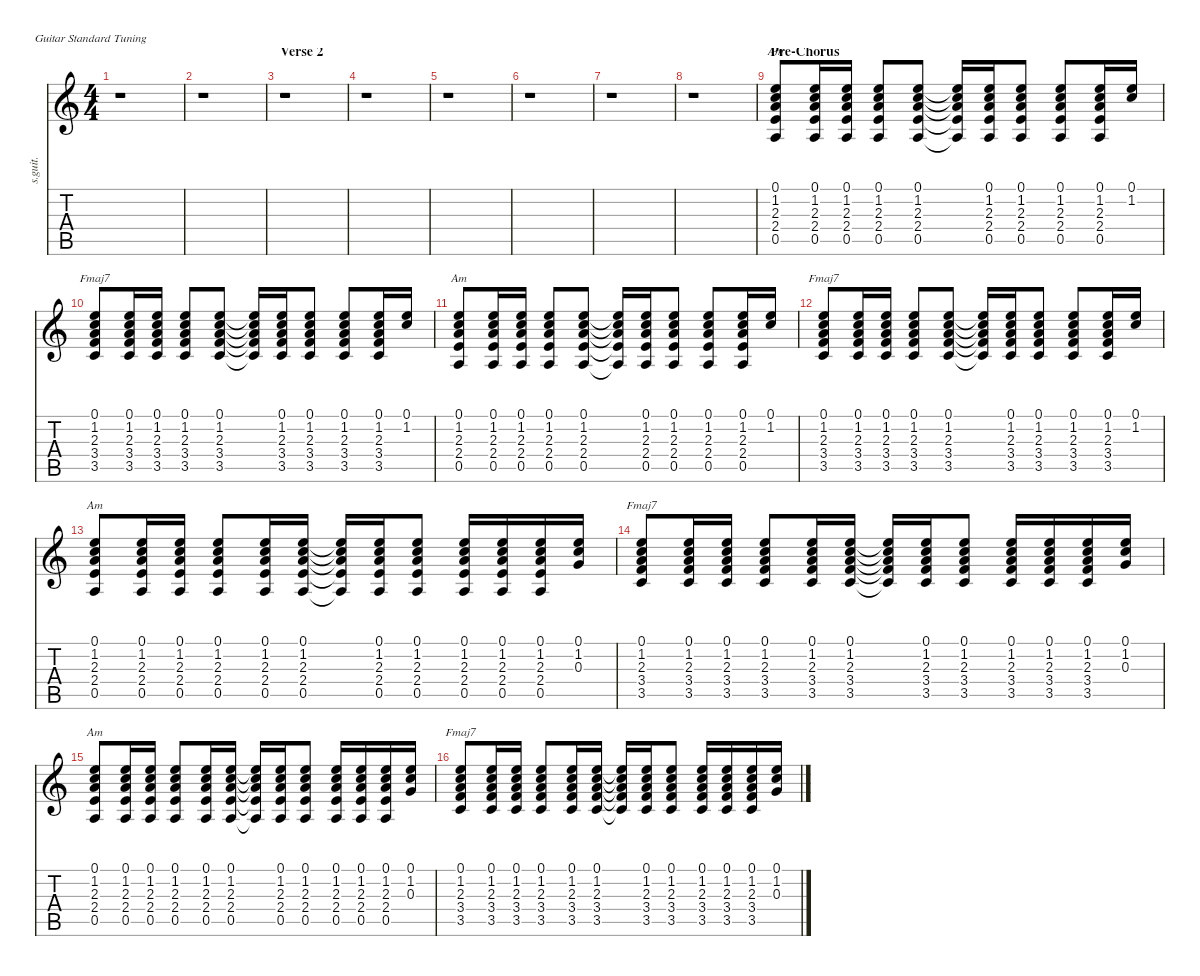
\defaultSystemsLayout 4
\hideDynamics
\bracketExtendMode nobrackets
\track ("Optional Guitar" "s.guit.") {instrument electricguitarclean}
\staff {score tabs}
\tuning (E4 B3 G3 D3 A2 E2)
\chord ("Am" 3 1 2 2 0 x) {showdiagram false}
\chord ("Fmaj7" 3 1 2 2 0 x) {showdiagram false}
\ts (4 4)
\tempo (96 hide)
\clef g2
\ks c
r.1{dy f} |
r.1 |
\section ("" "Verse 2")
r.1 |
r.1 |
r.1 |
r.1 |
r.1 |
r.1 |
\section ("" "Pre-Chorus")
(0.1 1.2 2.3 2.4 0.5).8{ch "Am" lyrics (0 "") lyrics (1 "") lyrics (2 "") lyrics (3 "") lyrics (4 "")} (0.1 1.2 2.3 2.4 0.5).16{lyrics (0 "") lyrics (1 "") lyrics (2 "") lyrics (3 "") lyrics (4 "")} (0.1 1.2 2.3 2.4 0.5).16{lyrics (0 "") lyrics (1 "") lyrics (2 "") lyrics (3 "") lyrics (4 "")} (0.1 1.2 2.3 2.4 0.5).8{lyrics (0 "") lyrics (1 "") lyrics (2 "") lyrics (3 "") lyrics (4 "")} (0.1 1.2 2.3 2.4 0.5).8{lyrics (0 "") lyrics (1 "") lyrics (2 "") lyrics (3 "") lyrics (4 "")} (0.1{t} 1.2{t} 2.3{t} 2.4{t} 0.5{t}).16{lyrics (0 "") lyrics (1 "") lyrics (2 "") lyrics (3 "") lyrics (4 "")} (0.1 1.2 2.3 2.4 0.5).16{lyrics (0 "") lyrics (1 "") lyrics (2 "") lyrics (3 "") lyrics (4 "")} (0.1 1.2 2.3 2.4 0.5).8{lyrics (0 "") lyrics (1 "") lyrics (2 "") lyrics (3 "") lyrics (4 "")} (0.1 1.2 2.3 2.4 0.5).8{lyrics (0 "") lyrics (1 "") lyrics (2 "") lyrics (3 "") lyrics (4 "")} (0.1 1.2 2.3 2.4 0.5).16{lyrics (0 "") lyrics (1 "") lyrics (2 "") lyrics (3 "") lyrics (4 "")} (0.1 1.2).16{lyrics (0 "") lyrics (1 "") lyrics (2 "") lyrics (3 "") lyrics (4 "")} |
(0.1 1.2 2.3 3.4 3.5).8{ch "Fmaj7" lyrics (0 "") lyrics (1 "") lyrics (2 "") lyrics (3 "") lyrics (4 "")} (0.1 1.2 2.3 3.4 3.5).16{lyrics (0 "") lyrics (1 "") lyrics (2 "") lyrics (3 "") lyrics (4 "")} (0.1 1.2 2.3 3.4 3.5).16{lyrics (0 "") lyrics (1 "") lyrics (2 "") lyrics (3 "") lyrics (4 "")} (0.1 1.2 2.3 3.4 3.5).8{lyrics (0 "") lyrics (1 "") lyrics (2 "") lyrics (3 "") lyrics (4 "")} (0.1 1.2 2.3 3.4 3.5).8{lyrics (0 "") lyrics (1 "") lyrics (2 "") lyrics (3 "") lyrics (4 "")} (0.1{t} 1.2{t} 2.3{t} 3.4{t} 3.5{t}).16{lyrics (0 "") lyrics (1 "") lyrics (2 "") lyrics (3 "") lyrics (4 "")} (0.1 1.2 2.3 3.4 3.5).16{lyrics (0 "") lyrics (1 "") lyrics (2 "") lyrics (3 "") lyrics (4 "")} (0.1 1.2 2.3 3.4 3.5).8{lyrics (0 "") lyrics (1 "") lyrics (2 "") lyrics (3 "") lyrics (4 "")} (0.1 1.2 2.3 3.4 3.5).8{lyrics (0 "") lyrics (1 "") lyrics (2 "") lyrics (3 "") lyrics (4 "")} (0.1 1.2 2.3 3.4 3.5).16{lyrics (0 "") lyrics (1 "") lyrics (2 "") lyrics (3 "") lyrics (4 "")} (0.1 1.2).16{lyrics (0 "") lyrics (1 "") lyrics (2 "") lyrics (3 "") lyrics (4 "")} |
(0.1 1.2 2.3 2.4 0.5).8{ch "Am" lyrics (0 "") lyrics (1 "") lyrics (2 "") lyrics (3 "") lyrics (4 "")} (0.1 1.2 2.3 2.4 0.5).16{lyrics (0 "") lyrics (1 "") lyrics (2 "") lyrics (3 "") lyrics (4 "")} (0.1 1.2 2.3 2.4 0.5).16{lyrics (0 "") lyrics (1 "") lyrics (2 "") lyrics (3 "") lyrics (4 "")} (0.1 1.2 2.3 2.4 0.5).8{lyrics (0 "") lyrics (1 "") lyrics (2 "") lyrics (3 "") lyrics (4 "")} (0.1 1.2 2.3 2.4 0.5).8{lyrics (0 "") lyrics (1 "") lyrics (2 "") lyrics (3 "") lyrics (4 "")} (0.1{t} 1.2{t} 2.3{t} 2.4{t} 0.5{t}).16{lyrics (0 "") lyrics (1 "") lyrics (2 "") lyrics (3 "") lyrics (4 "")} (0.1 1.2 2.3 2.4 0.5).16{lyrics (0 "") lyrics (1 "") lyrics (2 "") lyrics (3 "") lyrics (4 "")} (0.1 1.2 2.3 2.4 0.5).8{lyrics (0 "") lyrics (1 "") lyrics (2 "") lyrics (3 "") lyrics (4 "")} (0.1 1.2 2.3 2.4 0.5).8{lyrics (0 "") lyrics (1 "") lyrics (2 "") lyrics (3 "") lyrics (4 "")} (0.1 1.2 2.3 2.4 0.5).16{lyrics (0 "") lyrics (1 "") lyrics (2 "") lyrics (3 "") lyrics (4 "")} (0.1 1.2).16{lyrics (0 "") lyrics (1 "") lyrics (2 "") lyrics (3 "") lyrics (4 "")} |
(0.1 1.2 2.3 3.4 3.5).8{ch "Fmaj7" lyrics (0 "") lyrics (1 "") lyrics (2 "") lyrics (3 "") lyrics (4 "")} (0.1 1.2 2.3 3.4 3.5).16{lyrics (0 "") lyrics (1 "") lyrics (2 "") lyrics (3 "") lyrics (4 "")} (0.1 1.2 2.3 3.4 3.5).16{lyrics (0 "") lyrics (1 "") lyrics (2 "") lyrics (3 "") lyrics (4 "")} (0.1 1.2 2.3 3.4 3.5).8{lyrics (0 "") lyrics (1 "") lyrics (2 "") lyrics (3 "") lyrics (4 "")} (0.1 1.2 2.3 3.4 3.5).8{lyrics (0 "") lyrics (1 "") lyrics (2 "") lyrics (3 "") lyrics (4 "")} (0.1{t} 1.2{t} 2.3{t} 3.4{t} 3.5{t}).16{lyrics (0 "") lyrics (1 "") lyrics (2 "") lyrics (3 "") lyrics (4 "")} (0.1 1.2 2.3 3.4 3.5).16{lyrics (0 "") lyrics (1 "") lyrics (2 "") lyrics (3 "") lyrics (4 "")} (0.1 1.2 2.3 3.4 3.5).8{lyrics (0 "") lyrics (1 "") lyrics (2 "") lyrics (3 "") lyrics (4 "")} (0.1 1.2 2.3 3.4 3.5).8{lyrics (0 "") lyrics (1 "") lyrics (2 "") lyrics (3 "") lyrics (4 "")} (0.1 1.2 2.3 3.4 3.5).16{lyrics (0 "") lyrics (1 "") lyrics (2 "") lyrics (3 "") lyrics (4 "")} (0.1 1.2).16{lyrics (0 "") lyrics (1 "") lyrics (2 "") lyrics (3 "") lyrics (4 "")} |
(0.1 1.2 2.3 2.4 0.5).8{ch "Am" lyrics (0 "") lyrics (1 "") lyrics (2 "") lyrics (3 "") lyrics (4 "")} (0.1 1.2 2.3 2.4 0.5).16{lyrics (0 "") lyrics (1 "") lyrics (2 "") lyrics (3 "") lyrics (4 "")} (0.1 1.2 2.3 2.4 0.5).16{lyrics (0 "") lyrics (1 "") lyrics (2 "") lyrics (3 "") lyrics (4 "")} (0.1 1.2 2.3 2.4 0.5).8{lyrics (0 "") lyrics (1 "") lyrics (2 "") lyrics (3 "") lyrics (4 "")} (0.1 1.2 2.3 2.4 0.5).16{lyrics (0 "") lyrics (1 "") lyrics (2 "") lyrics (3 "") lyrics (4 "")} (0.1 1.2 2.3 2.4 0.5).16{lyrics (0 "") lyrics (1 "") lyrics (2 "") lyrics (3 "") lyrics (4 "")} (0.1{t} 1.2{t} 2.3{t} 2.4{t} 0.5{t}).16{lyrics (0 "") lyrics (1 "") lyrics (2 "") lyrics (3 "") lyrics (4 "")} (0.1 1.2 2.3 2.4 0.5).16{lyrics (0 "") lyrics (1 "") lyrics (2 "") lyrics (3 "") lyrics (4 "")} (0.1 1.2 2.3 2.4 0.5).8{lyrics (0 "") lyrics (1 "") lyrics (2 "") lyrics (3 "") lyrics (4 "")} (0.1 1.2 2.3 2.4 0.5).16{lyrics (0 "") lyrics (1 "") lyrics (2 "") lyrics (3 "") lyrics (4 "")} (0.1 1.2 2.3 2.4 0.5).16{lyrics (0 "") lyrics (1 "") lyrics (2 "") lyrics (3 "") lyrics (4 "")} (0.1 1.2 2.3 2.4 0.5).16{lyrics (0 "") lyrics (1 "") lyrics (2 "") lyrics (3 "") lyrics (4 "")} (0.1 1.2 0.3).16{lyrics (0 "") lyrics (1 "") lyrics (2 "") lyrics (3 "") lyrics (4 "")} |
(0.1 1.2 2.3 3.4 3.5).8{ch "Fmaj7" lyrics (0 "") lyrics (1 "") lyrics (2 "") lyrics (3 "") lyrics (4 "")} (0.1 1.2 2.3 3.4 3.5).16{lyrics (0 "") lyrics (1 "") lyrics (2 "") lyrics (3 "") lyrics (4 "")} (0.1 1.2 2.3 3.4 3.5).16{lyrics (0 "") lyrics (1 "") lyrics (2 "") lyrics (3 "") lyrics (4 "")} (0.1 1.2 2.3 3.4 3.5).8{lyrics (0 "") lyrics (1 "") lyrics (2 "") lyrics (3 "") lyrics (4 "")} (0.1 1.2 2.3 3.4 3.5).16{lyrics (0 "") lyrics (1 "") lyrics (2 "") lyrics (3 "") lyrics (4 "")} (0.1 1.2 2.3 3.4 3.5).16{lyrics (0 "") lyrics (1 "") lyrics (2 "") lyrics (3 "") lyrics (4 "")} (0.1{t} 1.2{t} 2.3{t} 3.4{t} 3.5{t}).16{lyrics (0 "") lyrics (1 "") lyrics (2 "") lyrics (3 "") lyrics (4 "")} (0.1 1.2 2.3 3.4 3.5).16{lyrics (0 "") lyrics (1 "") lyrics (2 "") lyrics (3 "") lyrics (4 "")} (0.1 1.2 2.3 3.4 3.5).8{lyrics (0 "") lyrics (1 "") lyrics (2 "") lyrics (3 "") lyrics (4 "")} (0.1 1.2 2.3 3.4 3.5).16{lyrics (0 "") lyrics (1 "") lyrics (2 "") lyrics (3 "") lyrics (4 "")} (0.1 1.2 2.3 3.4 3.5).16{lyrics (0 "") lyrics (1 "") lyrics (2 "") lyrics (3 "") lyrics (4 "")} (0.1 1.2 2.3 3.4 3.5).16{lyrics (0 "") lyrics (1 "") lyrics (2 "") lyrics (3 "") lyrics (4 "")} (0.1 1.2 0.3).16{lyrics (0 "") lyrics (1 "") lyrics (2 "") lyrics (3 "") lyrics (4 "")} |
(0.1 1.2 2.3 2.4 0.5).8{ch "Am" lyrics (0 "") lyrics (1 "") lyrics (2 "") lyrics (3 "") lyrics (4 "")} (0.1 1.2 2.3 2.4 0.5).16{lyrics (0 "") lyrics (1 "") lyrics (2 "") lyrics (3 "") lyrics (4 "")} (0.1 1.2 2.3 2.4 0.5).16{lyrics (0 "") lyrics (1 "") lyrics (2 "") lyrics (3 "") lyrics (4 "")} (0.1 1.2 2.3 2.4 0.5).8{lyrics (0 "") lyrics (1 "") lyrics (2 "") lyrics (3 "") lyrics (4 "")} (0.1 1.2 2.3 2.4 0.5).16{lyrics (0 "") lyrics (1 "") lyrics (2 "") lyrics (3 "") lyrics (4 "")} (0.1 1.2 2.3 2.4 0.5).16{lyrics (0 "") lyrics (1 "") lyrics (2 "") lyrics (3 "") lyrics (4 "")} (0.1{t} 1.2{t} 2.3{t} 2.4{t} 0.5{t}).16{lyrics (0 "") lyrics (1 "") lyrics (2 "") lyrics (3 "") lyrics (4 "")} (0.1 1.2 2.3 2.4 0.5).16{lyrics (0 "") lyrics (1 "") lyrics (2 "") lyrics (3 "") lyrics (4 "")} (0.1 1.2 2.3 2.4 0.5).8{lyrics (0 "") lyrics (1 "") lyrics (2 "") lyrics (3 "") lyrics (4 "")} (0.1 1.2 2.3 2.4 0.5).16{lyrics (0 "") lyrics (1 "") lyrics (2 "") lyrics (3 "") lyrics (4 "")} (0.1 1.2 2.3 2.4 0.5).16{lyrics (0 "") lyrics (1 "") lyrics (2 "") lyrics (3 "") lyrics (4 "")} (0.1 1.2 2.3 2.4 0.5).16{lyrics (0 "") lyrics (1 "") lyrics (2 "") lyrics (3 "") lyrics (4 "")} (0.1 1.2 0.3).16{lyrics (0 "") lyrics (1 "") lyrics (2 "") lyrics (3 "") lyrics (4 "")} |
(0.1 1.2 2.3 3.4 3.5).8{ch "Fmaj7" lyrics (0 "") lyrics (1 "") lyrics (2 "") lyrics (3 "") lyrics (4 "")} (0.1 1.2 2.3 3.4 3.5).16{lyrics (0 "") lyrics (1 "") lyrics (2 "") lyrics (3 "") lyrics (4 "")} (0.1 1.2 2.3 3.4 3.5).16{lyrics (0 "") lyrics (1 "") lyrics (2 "") lyrics (3 "") lyrics (4 "")} (0.1 1.2 2.3 3.4 3.5).8{lyrics (0 "") lyrics (1 "") lyrics (2 "") lyrics (3 "") lyrics (4 "")} (0.1 1.2 2.3 3.4 3.5).16{lyrics (0 "") lyrics (1 "") lyrics (2 "") lyrics (3 "") lyrics (4 "")} (0.1 1.2 2.3 3.4 3.5).16{lyrics (0 "") lyrics (1 "") lyrics (2 "") lyrics (3 "") lyrics (4 "")} (0.1{t} 1.2{t} 2.3{t} 3.4{t} 3.5{t}).16{lyrics (0 "") lyrics (1 "") lyrics (2 "") lyrics (3 "") lyrics (4 "")} (0.1 1.2 2.3 3.4 3.5).16{lyrics (0 "") lyrics (1 "") lyrics (2 "") lyrics (3 "") lyrics (4 "")} (0.1 1.2 2.3 3.4 3.5).8{lyrics (0 "") lyrics (1 "") lyrics (2 "") lyrics (3 "") lyrics (4 "")} (0.1 1.2 2.3 3.4 3.5).16{lyrics (0 "") lyrics (1 "") lyrics (2 "") lyrics (3 "") lyrics (4 "")} (0.1 1.2 2.3 3.4 3.5).16{lyrics (0 "") lyrics (1 "") lyrics (2 "") lyrics (3 "") lyrics (4 "")} (0.1 1.2 2.3 3.4 3.5).16{lyrics (0 "") lyrics (1 "") lyrics (2 "") lyrics (3 "") lyrics (4 "")} (0.1 1.2 0.3).16{lyrics (0 "") lyrics (1 "") lyrics (2 "") lyrics (3 "") lyrics (4 "")}
